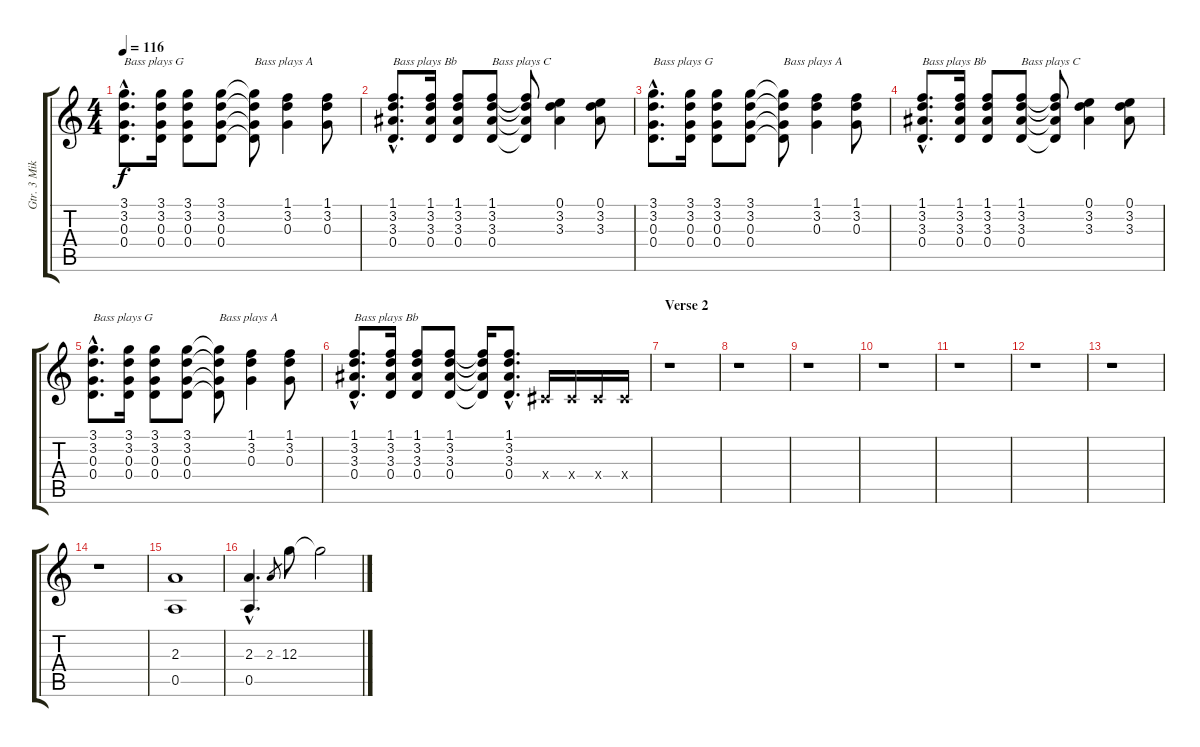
\track ("Gtr. 3 Mike McCready" "Gtr. 3 Mik") {instrument overdrivenguitar}
\staff {score tabs}
\tuning (E4 B3 G3 D3 A2 E2) {hide}
\ts (4 4)
\tempo 116
\clef g2
\ks c
(3.1{hac} 3.2{hac} 0.3{hac} 0.4{hac}).8{d txt "Bass plays G" dy f} (3.1 3.2 0.3 0.4).16 (3.1 3.2 0.3 0.4).8 (3.1 3.2 0.3 0.4).8 (3.1{t} 3.2{t} 0.3{t} 0.4{t}).8{txt "Bass plays A"} (1.1 3.2 0.3).4 (1.1 3.2 0.3).8 |
(1.1{hac} 3.2{hac} 3.3{hac} 0.4{hac}).8{d txt "Bass plays Bb"} (1.1 3.2 3.3 0.4).16 (1.1 3.2 3.3 0.4).8 (1.1 3.2 3.3 0.4).8{txt "Bass plays C"} (1.1{t} 3.2{t} 3.3{t} 0.4{t}).8 (0.1 3.2 3.3).4 (0.1 3.2 3.3).8 |
(3.1{hac} 3.2{hac} 0.3{hac} 0.4{hac}).8{d txt "Bass plays G"} (3.1 3.2 0.3 0.4).16 (3.1 3.2 0.3 0.4).8 (3.1 3.2 0.3 0.4).8 (3.1{t} 3.2{t} 0.3{t} 0.4{t}).8{txt "Bass plays A"} (1.1 3.2 0.3).4 (1.1 3.2 0.3).8 |
(1.1{hac} 3.2{hac} 3.3{hac} 0.4{hac}).8{d txt "Bass plays Bb"} (1.1 3.2 3.3 0.4).16 (1.1 3.2 3.3 0.4).8 (1.1 3.2 3.3 0.4).8{txt "Bass plays C"} (1.1{t} 3.2{t} 3.3{t} 0.4{t}).8 (0.1 3.2 3.3).4 (0.1 3.2 3.3).8 |
(3.1{hac} 3.2{hac} 0.3{hac} 0.4{hac}).8{d txt "Bass plays G"} (3.1 3.2 0.3 0.4).16 (3.1 3.2 0.3 0.4).8 (3.1 3.2 0.3 0.4).8 (3.1{t} 3.2{t} 0.3{t} 0.4{t}).8{txt "Bass plays A"} (1.1 3.2 0.3).4 (1.1 3.2 0.3).8 |
(1.1{hac} 3.2{hac} 3.3{hac} 0.4{hac}).8{d txt "Bass plays Bb"} (1.1 3.2 3.3 0.4).16 (1.1 3.2 3.3 0.4).8 (1.1 3.2 3.3 0.4).8 (1.1{t} 3.2{t} 3.3{t} 0.4{t}).16 (1.1{hac} 3.2{hac} 3.3{hac} 0.4{hac}).8{d} -1.4{x}.16 -1.4{x}.16 -1.4{x}.16 -1.4{x}.16 |
\section ("" "Verse 2")
r.1 |
r.1 |
r.1 |
r.1 |
r.1 |
r.1 |
r.1 |
r.1 |
\section ("" "")
(2.3 0.5).1 |
(2.3{hac} 0.5{hac}).4{d} 2.3.8{gr} 12.3.8 12.3{t}.2
